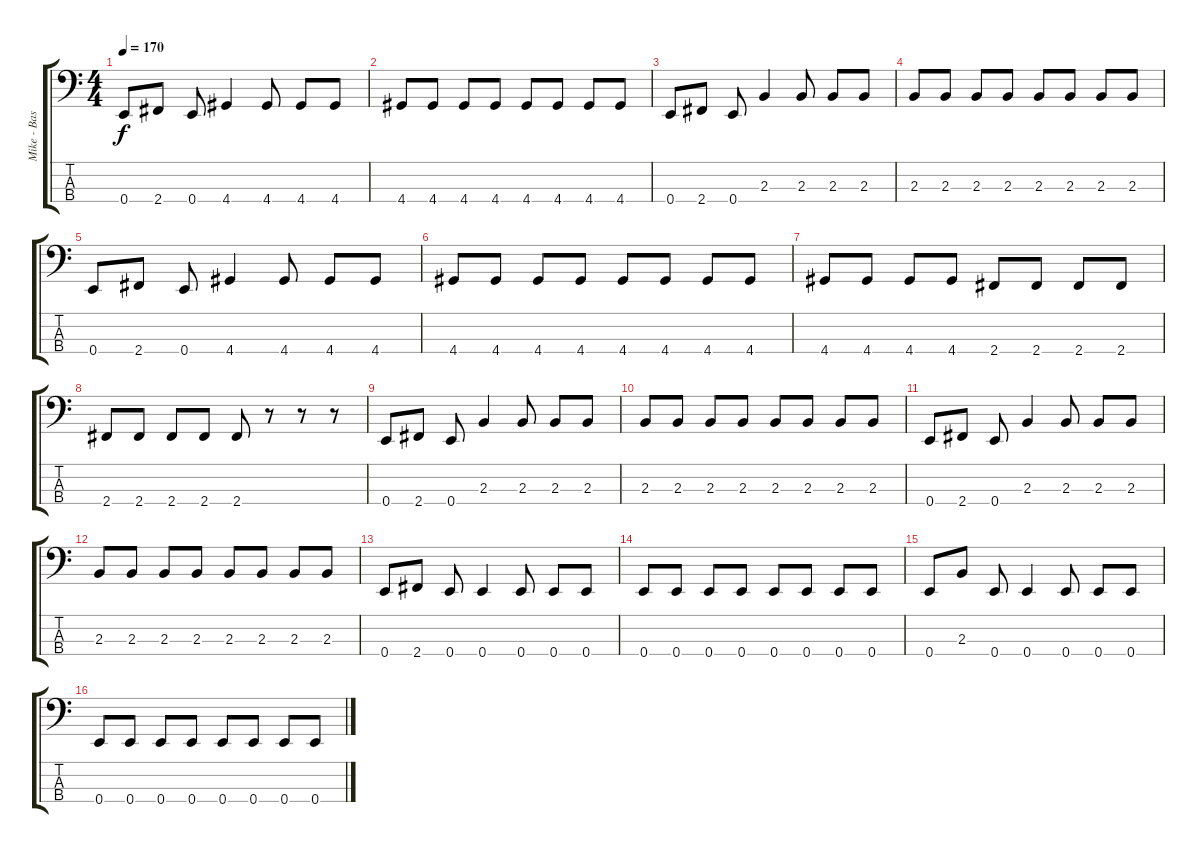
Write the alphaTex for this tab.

\track ("Mike - Bass" "Mike - Bas") {instrument electricbasspick}
\staff {score tabs}
\tuning (G2 D2 A1 E1) {hide}
\ts (4 4)
\tempo 170
\clef f4
\ks c
0.4.8{dy f} 2.4.8 0.4.8 4.4.4 4.4.8 4.4.8 4.4.8 |
4.4.8 4.4.8 4.4.8 4.4.8 4.4.8 4.4.8 4.4.8 4.4.8 |
0.4.8 2.4.8 0.4.8 2.3.4 2.3.8 2.3.8 2.3.8 |
2.3.8 2.3.8 2.3.8 2.3.8 2.3.8 2.3.8 2.3.8 2.3.8 |
0.4.8 2.4.8 0.4.8 4.4.4 4.4.8 4.4.8 4.4.8 |
4.4.8 4.4.8 4.4.8 4.4.8 4.4.8 4.4.8 4.4.8 4.4.8 |
4.4.8 4.4.8 4.4.8 4.4.8 2.4.8 2.4.8 2.4.8 2.4.8 |
2.4.8 2.4.8 2.4.8 2.4.8 2.4.8 r.8 r.8 r.8 |
0.4.8 2.4.8 0.4.8 2.3.4 2.3.8 2.3.8 2.3.8 |
2.3.8 2.3.8 2.3.8 2.3.8 2.3.8 2.3.8 2.3.8 2.3.8 |
0.4.8 2.4.8 0.4.8 2.3.4 2.3.8 2.3.8 2.3.8 |
2.3.8 2.3.8 2.3.8 2.3.8 2.3.8 2.3.8 2.3.8 2.3.8 |
0.4.8 2.4.8 0.4.8 0.4.4 0.4.8 0.4.8 0.4.8 |
0.4.8 0.4.8 0.4.8 0.4.8 0.4.8 0.4.8 0.4.8 0.4.8 |
0.4.8 2.3.8 0.4.8 0.4.4 0.4.8 0.4.8 0.4.8 |
0.4.8 0.4.8 0.4.8 0.4.8 0.4.8 0.4.8 0.4.8 0.4.8
